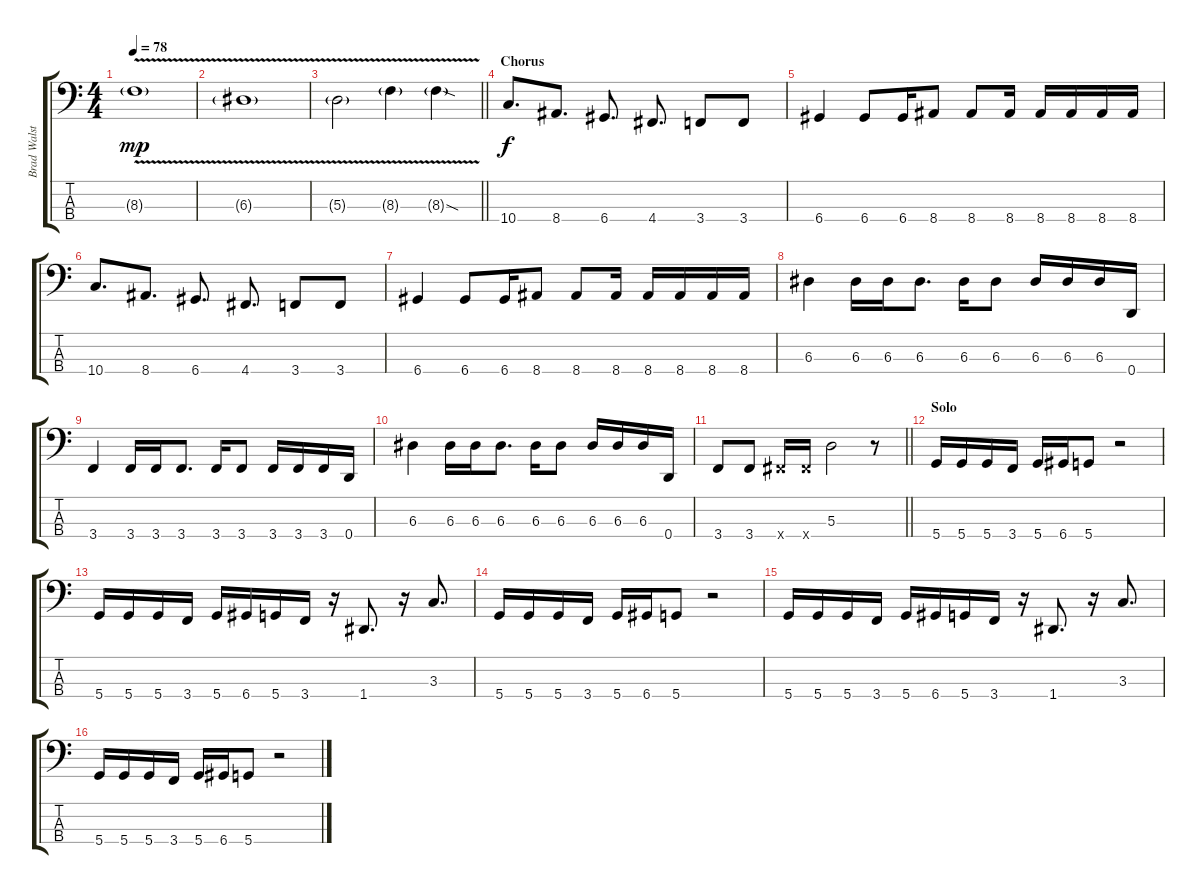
\track ("Brad Walst (Bass Guitar)" "Brad Walst") {instrument electricbassfinger}
\staff {score tabs}
\tuning (G2 D2 A1 D1) {hide}
\ts (4 4)
\tempo 78
\clef f4
\ks c
8.3{v g}.1{dy mp} |
6.3{v g}.1 |
\barLineRight lightlight
5.3{v g}.2 8.3{v g}.4 8.3{v sod g}.4 |
\section ("" "Chorus")
10.4.8{d dy f} 8.4.8{d} 6.4.8{d} 4.4.8{d} 3.4.8 3.4.8 |
6.4.4 6.4.8 6.4.16 8.4.8 8.4.8 8.4.16 8.4.16 8.4.16 8.4.16 8.4.16 |
10.4.8{d} 8.4.8{d} 6.4.8{d} 4.4.8{d} 3.4.8 3.4.8 |
6.4.4 6.4.8 6.4.16 8.4.8 8.4.8 8.4.16 8.4.16 8.4.16 8.4.16 8.4.16 |
6.3.4 6.3.16 6.3.16 6.3.8{d} 6.3.16 6.3.8 6.3.16 6.3.16 6.3.16 0.4.16 |
3.4.4 3.4.16 3.4.16 3.4.8{d} 3.4.16 3.4.8 3.4.16 3.4.16 3.4.16 0.4.16 |
6.3.4 6.3.16 6.3.16 6.3.8{d} 6.3.16 6.3.8 6.3.16 6.3.16 6.3.16 0.4.16 |
\barLineRight lightlight
3.4.8 3.4.8 4.4{x}.16 4.4{x}.16 5.3.2 r.8 |
\section ("" "Solo")
5.4.16 5.4.16 5.4.16 3.4.16 5.4.16 6.4.16 5.4.8 r.2 |
5.4.16 5.4.16 5.4.16 3.4.16 5.4.16 6.4.16 5.4.16 3.4.16 r.16 1.4.8{d} r.16 3.3.8{d} |
5.4.16 5.4.16 5.4.16 3.4.16 5.4.16 6.4.16 5.4.8 r.2 |
5.4.16 5.4.16 5.4.16 3.4.16 5.4.16 6.4.16 5.4.16 3.4.16 r.16 1.4.8{d} r.16 3.3.8{d} |
5.4.16 5.4.16 5.4.16 3.4.16 5.4.16 6.4.16 5.4.8 r.2
